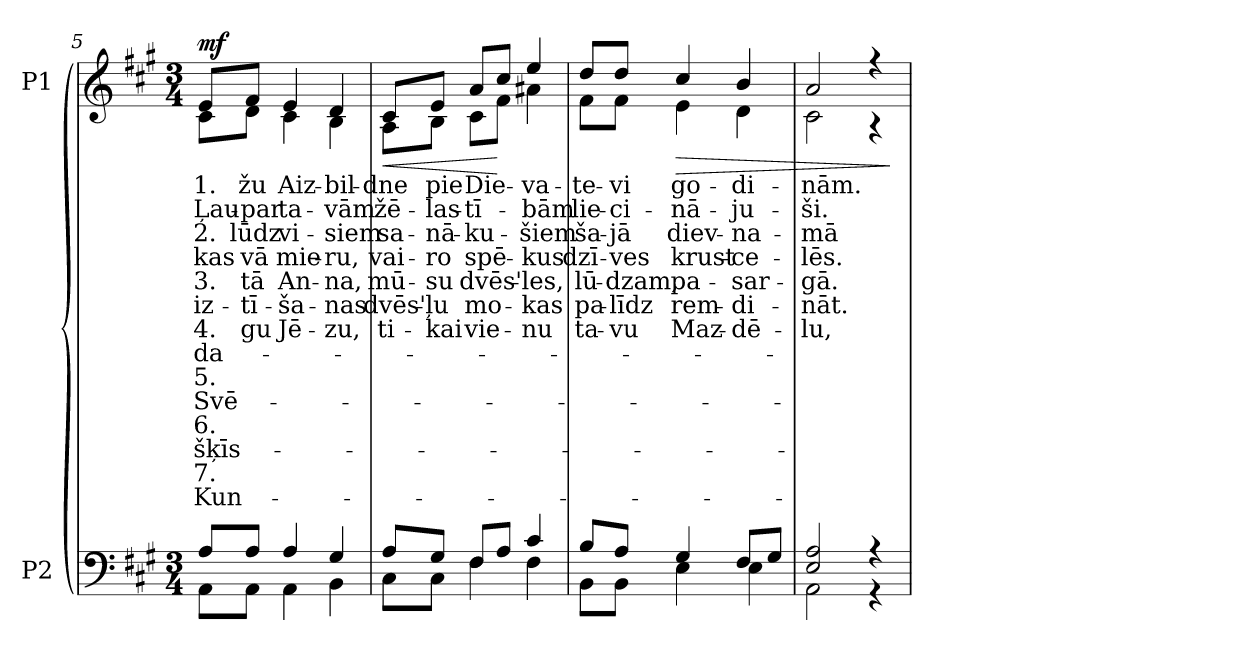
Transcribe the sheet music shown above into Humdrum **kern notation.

**kern	**kern	**text	**text	**text	**text	**text	**text	**text	**text	**text	**text	**text	**text	**text	**text	**dynam
*part2	*part1	*part1	*part1	*part1	*part1	*part1	*part1	*part1	*part1	*part1	*part1	*part1	*part1	*part1	*part1	*part1
*staff2	*staff1	*staff1	*staff1	*staff1	*staff1	*staff1	*staff1	*staff1	*staff1	*staff1	*staff1	*staff1	*staff1	*staff1	*staff1	*staff1
*I"P2	*I"P1	*	*	*	*	*	*	*	*	*	*	*	*	*	*	*
!!LO:LB:g=z
*clefF4	*clefG2	*	*	*	*	*	*	*	*	*	*	*	*	*	*	*
*k[f#c#g#]	*k[f#c#g#]	*	*	*	*	*	*	*	*	*	*	*	*	*	*	*
*A:	*A:	*	*	*	*	*	*	*	*	*	*	*	*	*	*	*
*M3/4	*M3/4	*	*	*	*	*	*	*	*	*	*	*	*	*	*	*
=5	=5	=5	=5	=5	=5	=5	=5	=5	=5	=5	=5	=5	=5	=5	=5	=5
*^	*	*	*	*	*	*	*	*	*	*	*	*	*	*	*	*
!	!	!	!LO:LY:b:color=#000000	!LO:LY:b:color=#000000	!LO:LY:b:color=#000000	!LO:LY:b:color=#000000	!LO:LY:b:color=#000000	!LO:LY:b:color=#000000	!LO:LY:b:color=#000000	!LO:LY:b:color=#000000	!LO:LY:b:color=#000000	!LO:LY:b:color=#000000	!LO:LY:b:color=#000000	!LO:LY:b:color=#000000	!LO:LY:b:color=#000000	!LO:LY:b:color=#000000	!
*	*	*^	*	*	*	*	*	*	*	*	*	*	*	*	*	*	*
8Ai/L	8AAi\L	8ei/L	8c#i\L	1.	Ļau-	2.	kas	3.	iz-	4.	-da-	5.	-Svē-	6.	-šķīs-	7.	-Kun-	mf
!	!	!	!	!LO:LY:b:color=#000000	!LO:LY:b:color=#000000	!LO:LY:b:color=#000000	!LO:LY:b:color=#000000	!LO:LY:b:color=#000000	!LO:LY:b:color=#000000	!LO:LY:b:color=#000000	!	!	!	!	!	!	!	!
8Ai/J	8AAi\J	8f#i/J	8di\J	-žu	par	lūdz	vā	-tā	tī-	-gu	.	.	.	.	.	.	.	.
!	!	!	!	!LO:LY:b:color=#000000	!LO:LY:b:color=#000000	!LO:LY:b:color=#000000	!LO:LY:b:color=#000000	!LO:LY:b:color=#000000	!LO:LY:b:color=#000000	!LO:LY:b:color=#000000	!	!	!	!	!	!	!	!
4Ai/	4AAi\	4ei/	4c#i\	Aiz-	ta-	vi-	-mie-	-An-	-ša-	-Jē-	.	.	.	.	.	.	.	.
!	!	!	!	!LO:LY:b:color=#000000	!LO:LY:b:color=#000000	!LO:LY:b:color=#000000	!LO:LY:b:color=#000000	!LO:LY:b:color=#000000	!LO:LY:b:color=#000000	!LO:LY:b:color=#000000	!	!	!	!	!	!	!	!
4G#i/	4BBi\	4di/	4Bi\	-bil-	-vām	-siem	ru,	na,	nas	zu,	.	.	.	.	.	.	.	.
=6	=6	=6	=6	=6	=6	=6	=6	=6	=6	=6	=6	=6	=6	=6	=6	=6	=6	=6
!	!	!	!	!LO:LY:b:color=#000000	!LO:LY:b:color=#000000	!LO:LY:b:color=#000000	!LO:LY:b:color=#000000	!LO:LY:b:color=#000000	!LO:LY:b:color=#000000	!LO:LY:b:color=#000000	!	!	!	!	!	!	!	!LO:HP:b
8Ai/L	8C#i\L	8c#i/L	8Ai\L	-dne	žē-	-sa-	-vai-	-mū-	dvēs'-	-ti-	.	.	.	.	.	.	.	<
!	!	!	!	!LO:LY:b:color=#000000	!LO:LY:b:color=#000000	!LO:LY:b:color=#000000	!LO:LY:b:color=#000000	!LO:LY:b:color=#000000	!LO:LY:b:color=#000000	!LO:LY:b:color=#000000	!	!	!	!	!	!	!	!
8G#i/J	8C#i\J	8ei/J	8Bi\J	pie	-las-	nā-	ro	su	-ļu	-kai	.	.	.	.	.	.	.	.
!	!	!	!	!LO:LY:b:color=#000000	!LO:LY:b:color=#000000	!LO:LY:b:color=#000000	!LO:LY:b:color=#000000	!LO:LY:b:color=#000000	!LO:LY:b:color=#000000	!LO:LY:b:color=#000000	!	!	!	!	!	!	!	!
8F#i/L	4F#i\	8ai/L	8c#i\L	Die-	-tī-	-ku-	spē-	dvēs'-	mo-	vie-	.	.	.	.	.	.	.	.
8Ai/J	.	8cc#i/J	8f#i\J	.	.	.	.	.	.	.	.	.	.	.	.	.	.	[
!	!	!	!	!LO:LY:b:color=#000000	!LO:LY:b:color=#000000	!LO:LY:b:color=#000000	!LO:LY:b:color=#000000	!LO:LY:b:color=#000000	!LO:LY:b:color=#000000	!LO:LY:b:color=#000000	!	!	!	!	!	!	!	!
4c#i/	4F#i\	4eei/	4a#Xi\	-va-	-bām	šiem	kus	les,	-kas	nu	.	.	.	.	.	.	.	.
=7	=7	=7	=7	=7	=7	=7	=7	=7	=7	=7	=7	=7	=7	=7	=7	=7	=7	=7
!	!	!	!	!LO:LY:b:color=#000000	!LO:LY:b:color=#000000	!LO:LY:b:color=#000000	!LO:LY:b:color=#000000	!LO:LY:b:color=#000000	!LO:LY:b:color=#000000	!LO:LY:b:color=#000000	!	!	!	!	!	!	!	!
8Bi/L	8BBi\L	8ddi/L	8f#i\L	-te-	lie-	-ša-	-dzī-	-lū-	-pa-	ta-	.	.	.	.	.	.	.	.
!	!	!	!	!LO:LY:b:color=#000000	!LO:LY:b:color=#000000	!LO:LY:b:color=#000000	!LO:LY:b:color=#000000	!LO:LY:b:color=#000000	!LO:LY:b:color=#000000	!LO:LY:b:color=#000000	!	!	!	!	!	!	!	!
8Ai/J	8BBi\J	8ddi/J	8f#i\J	-vi	-ci-	jā	ves	-dzam,	līdz	vu	.	.	.	.	.	.	.	.
!	!	!	!	!LO:LY:b:color=#000000	!LO:LY:b:color=#000000	!LO:LY:b:color=#000000	!LO:LY:b:color=#000000	!LO:LY:b:color=#000000	!LO:LY:b:color=#000000	!LO:LY:b:color=#000000	!	!	!	!	!	!	!	!LO:HP:b
4G#i/	4Ei\	4cc#i/	4ei\	go-	-nā-	-diev-	-krust-	-pa-	-rem-	Maz-	.	.	.	.	.	.	.	>
!	!	!	!	!LO:LY:b:color=#000000	!LO:LY:b:color=#000000	!LO:LY:b:color=#000000	!LO:LY:b:color=#000000	!LO:LY:b:color=#000000	!LO:LY:b:color=#000000	!LO:LY:b:color=#000000	!	!	!	!	!	!	!	!
8F#i/L	4Ei\	4bi/	4di\	-di-	-ju-	-na-	-ce-	-sar-	-di-	-dē-	.	.	.	.	.	.	.	.
8G#i/J	.	.	.	.	.	.	.	.	.	.	.	.	.	.	.	.	.	.
=8	=8	=8	=8	=8	=8	=8	=8	=8	=8	=8	=8	=8	=8	=8	=8	=8	=8	=8
!	!	!	!	!LO:LY:b:color=#000000	!LO:LY:b:color=#000000	!LO:LY:b:color=#000000	!LO:LY:b:color=#000000	!LO:LY:b:color=#000000	!LO:LY:b:color=#000000	!LO:LY:b:color=#000000	!	!	!	!	!	!	!	!
2Ei/ 2Ai	2AAi\	2ai/	2c#i\	-nām.	-ši.	-mā	lēs.	gā.	nāt.	lu,	.	.	.	.	.	.	.	.
!	!	!	!	!LO:LY:b:color=#000000	!LO:LY:b:color=#000000	!LO:LY:b:color=#000000	!LO:LY:b:color=#000000	!LO:LY:b:color=#000000	!LO:LY:b:color=#000000	!LO:LY:b:color=#000000	!	!	!	!	!	!	!	!
4r	4r	4r	4r	1.	2.	3.	4.	5.	6.	7.	.	.	.	.	.	.	.	.
*v	*v	*	*	*	*	*	*	*	*	*	*	*	*	*	*	*	*	*
*	*v	*v	*	*	*	*	*	*	*	*	*	*	*	*	*	*	*
.	.	.	.	.	.	.	.	.	.	.	.	.	.	.	.	]
=	=	=	=	=	=	=	=	=	=	=	=	=	=	=	=	=
*-	*-	*-	*-	*-	*-	*-	*-	*-	*-	*-	*-	*-	*-	*-	*-	*-
